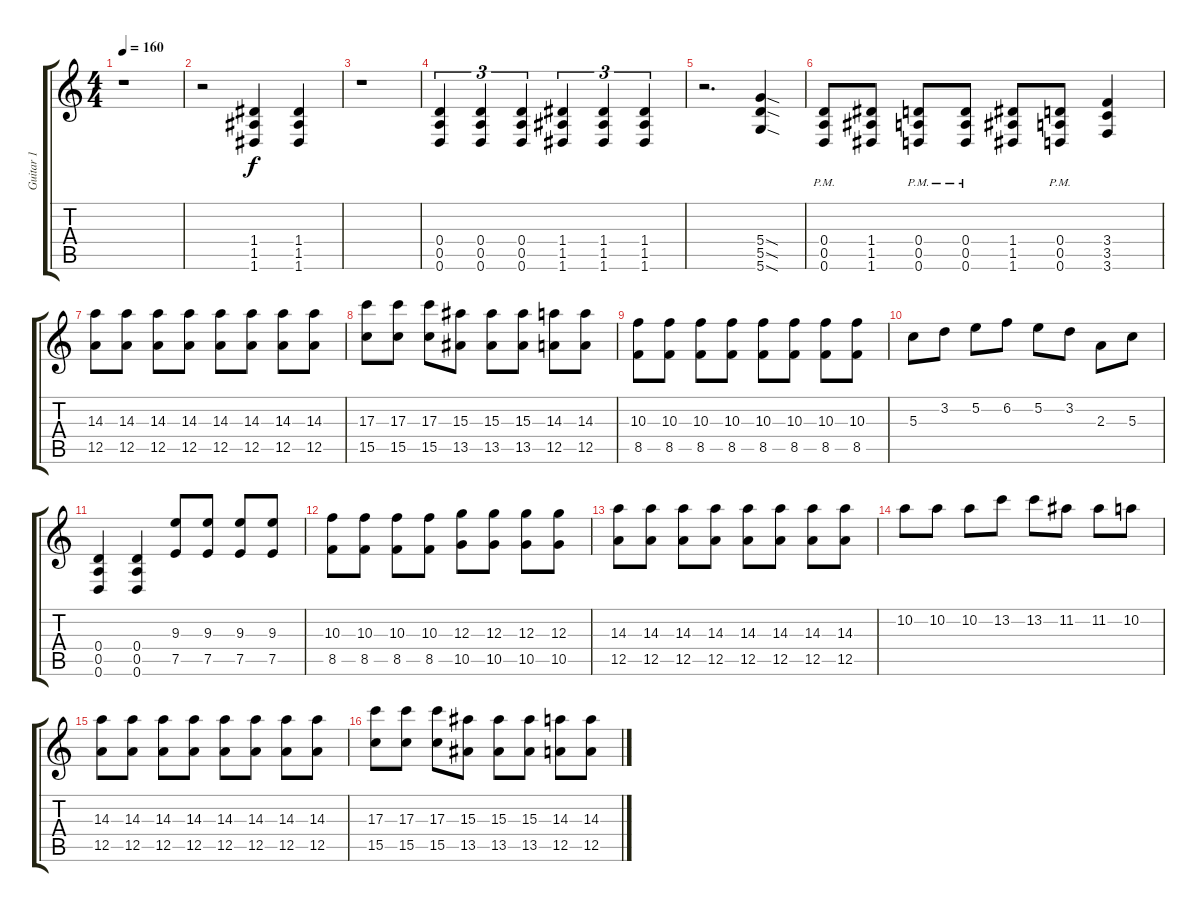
\track ("Guitar 1" "Guitar 1") {instrument overdrivenguitar}
\staff {score tabs}
\tuning (E4 B3 G3 D3 A2 D2) {hide}
\ts (4 4)
\tempo 160
\clef g2
\ks c
r.1{dy f} |
r.2 (1.4 1.5 1.6).4 (1.4 1.5 1.6).4 |
r.1 |
(0.4 0.5 0.6).4{tu (3 2)} (0.4 0.5 0.6).4{tu (3 2)} (0.4 0.5 0.6).4{tu (3 2)} (1.4 1.5 1.6).4{tu (3 2)} (1.4 1.5 1.6).4{tu (3 2)} (1.4 1.5 1.6).4{tu (3 2)} |
r.2{d} (5.4{sod} 5.5{sod} 5.6{sod}).4 |
(0.4{pm} 0.5{pm} 0.6{pm}).8 (1.4 1.5 1.6).8 (0.4{pm} 0.5{pm} 0.6{pm}).8 (0.4{pm} 0.5{pm} 0.6{pm}).8 (1.4 1.5 1.6).8 (0.4{pm} 0.5{pm} 0.6{pm}).8 (3.4 3.5 3.6).4 |
(14.3 12.5).8 (14.3 12.5).8 (14.3 12.5).8 (14.3 12.5).8 (14.3 12.5).8 (14.3 12.5).8 (14.3 12.5).8 (14.3 12.5).8 |
(17.3 15.5).8 (17.3 15.5).8 (17.3 15.5).8 (15.3 13.5).8 (15.3 13.5).8 (15.3 13.5).8 (14.3 12.5).8 (14.3 12.5).8 |
(10.3 8.5).8 (10.3 8.5).8 (10.3 8.5).8 (10.3 8.5).8 (10.3 8.5).8 (10.3 8.5).8 (10.3 8.5).8 (10.3 8.5).8 |
5.3.8 3.2.8 5.2.8 6.2.8 5.2.8 3.2.8 2.3.8 5.3.8 |
(0.4 0.5 0.6).4 (0.4 0.5 0.6).4 (9.3 7.5).8 (9.3 7.5).8 (9.3 7.5).8 (9.3 7.5).8 |
(10.3 8.5).8 (10.3 8.5).8 (10.3 8.5).8 (10.3 8.5).8 (12.3 10.5).8 (12.3 10.5).8 (12.3 10.5).8 (12.3 10.5).8 |
(14.3 12.5).8 (14.3 12.5).8 (14.3 12.5).8 (14.3 12.5).8 (14.3 12.5).8 (14.3 12.5).8 (14.3 12.5).8 (14.3 12.5).8 |
10.2.8 10.2.8 10.2.8 13.2.8 13.2.8 11.2.8 11.2.8 10.2.8 |
(14.3 12.5).8 (14.3 12.5).8 (14.3 12.5).8 (14.3 12.5).8 (14.3 12.5).8 (14.3 12.5).8 (14.3 12.5).8 (14.3 12.5).8 |
(17.3 15.5).8 (17.3 15.5).8 (17.3 15.5).8 (15.3 13.5).8 (15.3 13.5).8 (15.3 13.5).8 (14.3 12.5).8 (14.3 12.5).8
